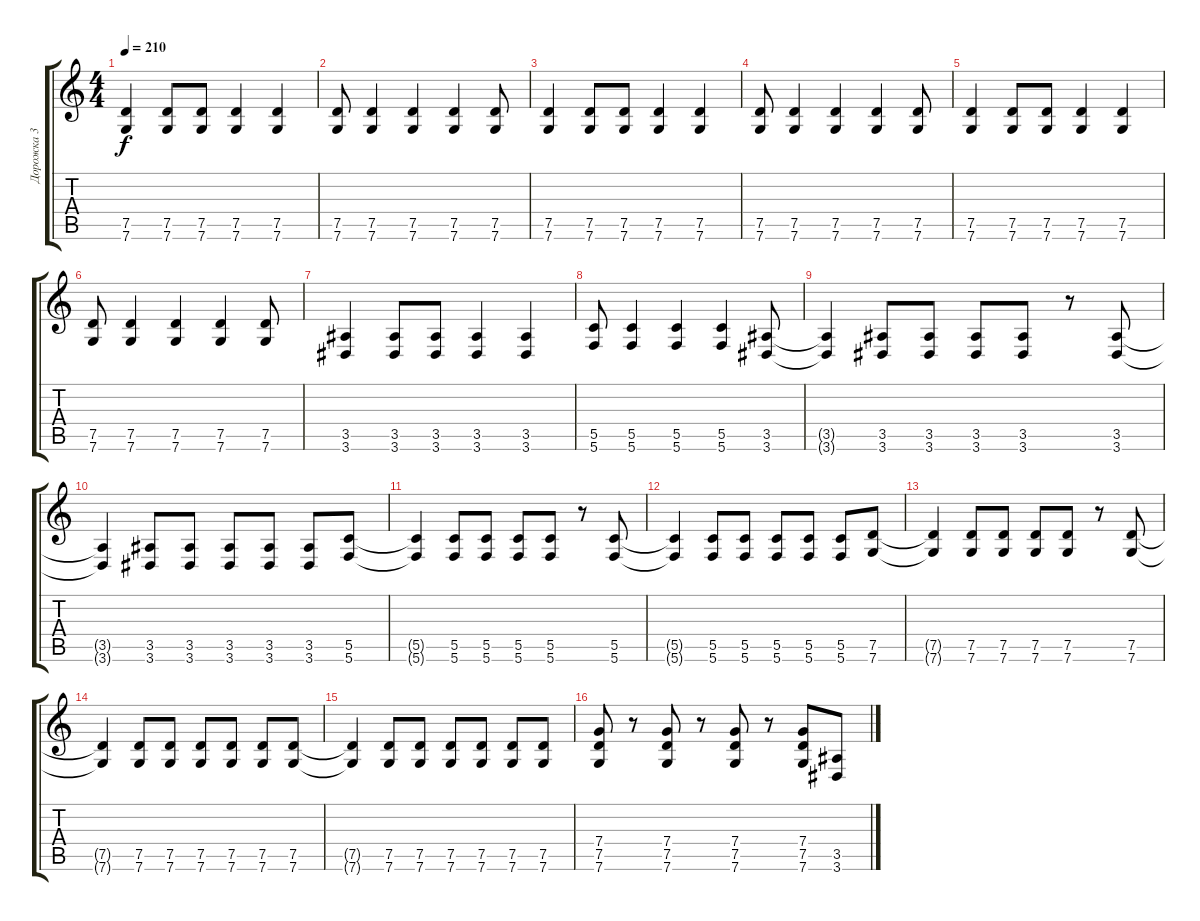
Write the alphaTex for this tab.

\track ("Дорожка 3" "Дорожка 3") {instrument distortionguitar}
\staff {score tabs}
\tuning (D4 A3 F3 C3 G2 C2) {hide}
\ts (4 4)
\tempo 210
\clef g2
\ks c
(7.5 7.6).4{dy f} (7.5 7.6).8 (7.5 7.6).8 (7.5 7.6).4 (7.5 7.6).4 |
(7.5 7.6).8 (7.5 7.6).4 (7.5 7.6).4 (7.5 7.6).4 (7.5 7.6).8 |
(7.5 7.6).4 (7.5 7.6).8 (7.5 7.6).8 (7.5 7.6).4 (7.5 7.6).4 |
(7.5 7.6).8 (7.5 7.6).4 (7.5 7.6).4 (7.5 7.6).4 (7.5 7.6).8 |
(7.5 7.6).4 (7.5 7.6).8 (7.5 7.6).8 (7.5 7.6).4 (7.5 7.6).4 |
(7.5 7.6).8 (7.5 7.6).4 (7.5 7.6).4 (7.5 7.6).4 (7.5 7.6).8 |
(3.5 3.6).4 (3.5 3.6).8 (3.5 3.6).8 (3.5 3.6).4 (3.5 3.6).4 |
(5.5 5.6).8 (5.5 5.6).4 (5.5 5.6).4 (5.5 5.6).4 (3.5 3.6).8 |
(3.5{t} 3.6{t}).4 (3.5 3.6).8 (3.5 3.6).8 (3.5 3.6).8 (3.5 3.6).8 r.8 (3.5 3.6).8 |
(3.5{t} 3.6{t}).4 (3.5 3.6).8 (3.5 3.6).8 (3.5 3.6).8 (3.5 3.6).8 (3.5 3.6).8 (5.5 5.6).8 |
(5.5{t} 5.6{t}).4 (5.5 5.6).8 (5.5 5.6).8 (5.5 5.6).8 (5.5 5.6).8 r.8 (5.5 5.6).8 |
(5.5{t} 5.6{t}).4 (5.5 5.6).8 (5.5 5.6).8 (5.5 5.6).8 (5.5 5.6).8 (5.5 5.6).8 (7.5 7.6).8 |
(7.5{t} 7.6{t}).4 (7.5 7.6).8 (7.5 7.6).8 (7.5 7.6).8 (7.5 7.6).8 r.8 (7.5 7.6).8 |
(7.5{t} 7.6{t}).4 (7.5 7.6).8 (7.5 7.6).8 (7.5 7.6).8 (7.5 7.6).8 (7.5 7.6).8 (7.5 7.6).8 |
(7.5{t} 7.6{t}).4 (7.5 7.6).8 (7.5 7.6).8 (7.5 7.6).8 (7.5 7.6).8 (7.5 7.6).8 (7.5 7.6).8 |
(7.4 7.5 7.6).8 r.8 (7.4 7.5 7.6).8 r.8 (7.4 7.5 7.6).8 r.8 (7.4 7.5 7.6).8 (3.5 3.6).8
